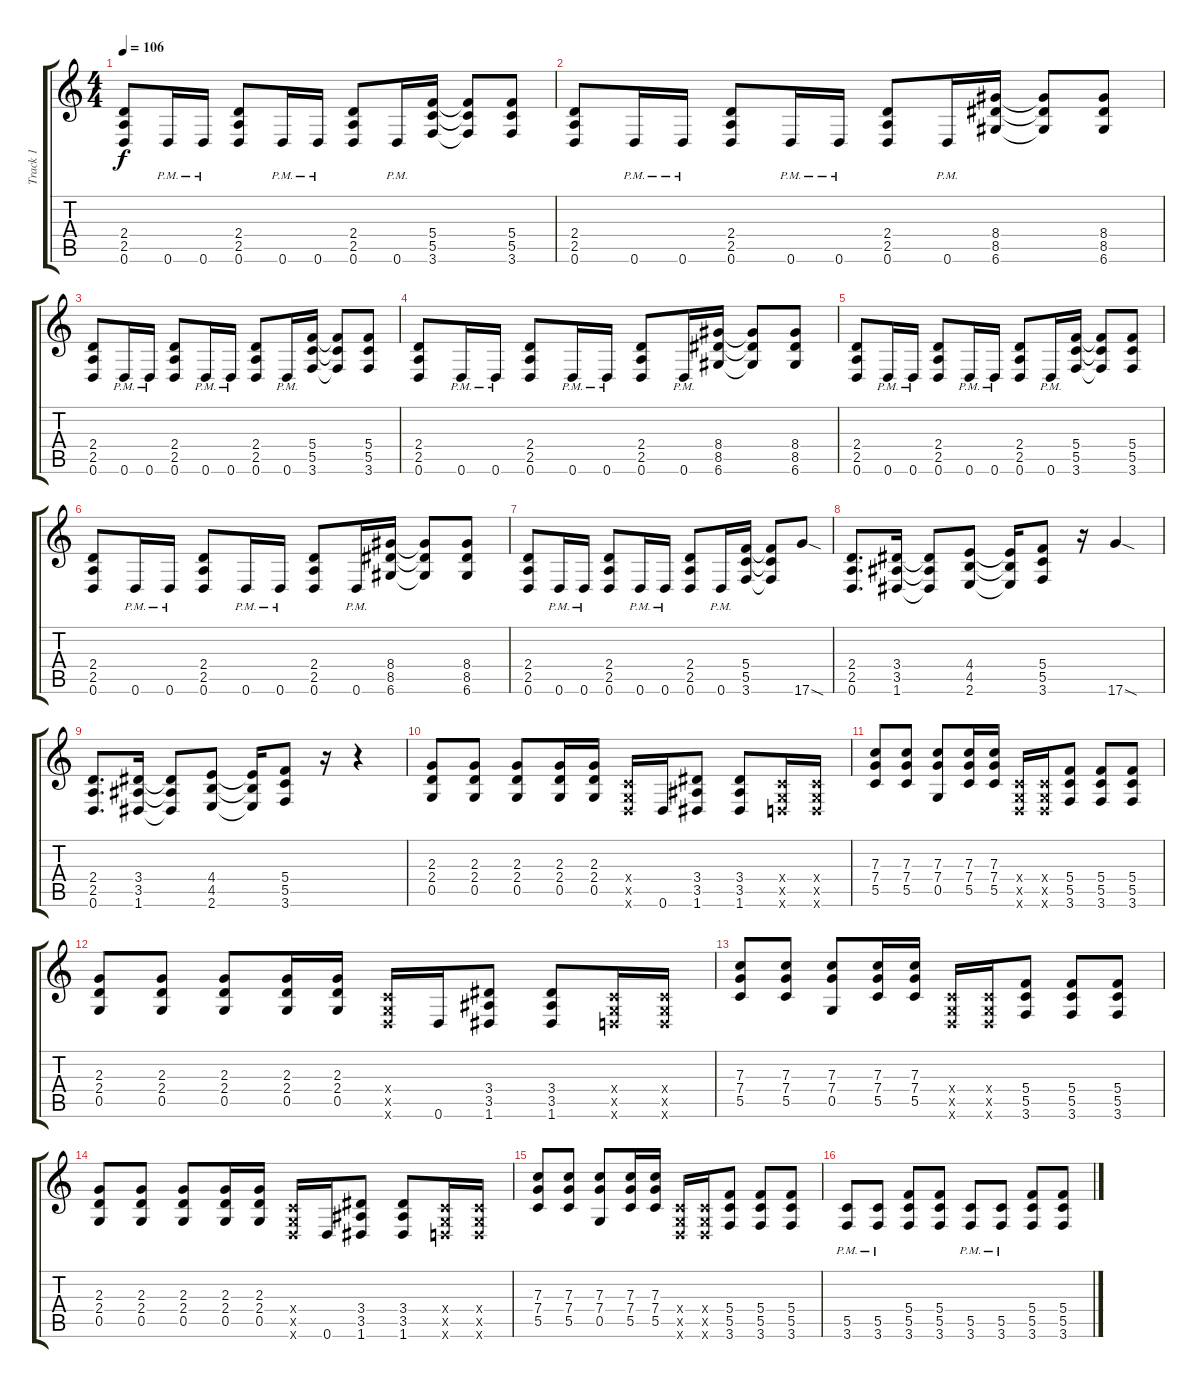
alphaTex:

\track ("Track 1" "Track 1") {instrument distortionguitar}
\staff {score tabs}
\tuning (D4 A3 F3 C3 G2 D2) {hide}
\ts (4 4)
\tempo 106
\clef g2
\ks c
(2.4 2.5 0.6).8{dy f} 0.6{pm}.16 0.6{pm}.16 (2.4 2.5 0.6).8 0.6{pm}.16 0.6{pm}.16 (2.4 2.5 0.6).8 0.6{pm}.16 (5.4 5.5 3.6).16 (5.4{t} 5.5{t} 3.6{t}).8 (5.4 5.5 3.6).8 |
(2.4 2.5 0.6).8 0.6{pm}.16 0.6{pm}.16 (2.4 2.5 0.6).8 0.6{pm}.16 0.6{pm}.16 (2.4 2.5 0.6).8 0.6{pm}.16 (8.4 8.5 6.6).16 (8.4{t} 8.5{t} 6.6{t}).8 (8.4 8.5 6.6).8 |
(2.4 2.5 0.6).8 0.6{pm}.16 0.6{pm}.16 (2.4 2.5 0.6).8 0.6{pm}.16 0.6{pm}.16 (2.4 2.5 0.6).8 0.6{pm}.16 (5.4 5.5 3.6).16 (5.4{t} 5.5{t} 3.6{t}).8 (5.4 5.5 3.6).8 |
(2.4 2.5 0.6).8 0.6{pm}.16 0.6{pm}.16 (2.4 2.5 0.6).8 0.6{pm}.16 0.6{pm}.16 (2.4 2.5 0.6).8 0.6{pm}.16 (8.4 8.5 6.6).16 (8.4{t} 8.5{t} 6.6{t}).8 (8.4 8.5 6.6).8 |
(2.4 2.5 0.6).8 0.6{pm}.16 0.6{pm}.16 (2.4 2.5 0.6).8 0.6{pm}.16 0.6{pm}.16 (2.4 2.5 0.6).8 0.6{pm}.16 (5.4 5.5 3.6).16 (5.4{t} 5.5{t} 3.6{t}).8 (5.4 5.5 3.6).8 |
(2.4 2.5 0.6).8 0.6{pm}.16 0.6{pm}.16 (2.4 2.5 0.6).8 0.6{pm}.16 0.6{pm}.16 (2.4 2.5 0.6).8 0.6{pm}.16 (8.4 8.5 6.6).16 (8.4{t} 8.5{t} 6.6{t}).8 (8.4 8.5 6.6).8 |
(2.4 2.5 0.6).8 0.6{pm}.16 0.6{pm}.16 (2.4 2.5 0.6).8 0.6{pm}.16 0.6{pm}.16 (2.4 2.5 0.6).8 0.6{pm}.16 (5.4 5.5 3.6).16 (5.4{t} 5.5{t} 3.6{t}).8 17.6{sod}.8 |
(2.4 2.5 0.6).8{d} (3.4 3.5 1.6).16 (3.4{t} 3.5{t} 1.6{t}).8 (4.4 4.5 2.6).8 (4.4{t} 4.5{t} 2.6{t}).16 (5.4 5.5 3.6).8 r.16 17.6{sod}.4 |
(2.4 2.5 0.6).8{d} (3.4 3.5 1.6).16 (3.4{t} 3.5{t} 1.6{t}).8 (4.4 4.5 2.6).8 (4.4{t} 4.5{t} 2.6{t}).16 (5.4 5.5 3.6).8 r.16 r.4 |
(2.3 2.4 0.5).8 (2.3 2.4 0.5).8 (2.3 2.4 0.5).8 (2.3 2.4 0.5).16 (2.3 2.4 0.5).16 (0.4{x} 0.5{x} 0.6{x}).16 0.6.16 (3.4 3.5 1.6).8 (3.4 3.5 1.6).8 (0.4{x} 0.5{x} 0.6{x}).16 (0.4{x} 0.5{x} 0.6{x}).16 |
(7.3 7.4 5.5).8 (7.3 7.4 5.5).8 (7.3 7.4 0.5).8 (7.3 7.4 5.5).16 (7.3 7.4 5.5).16 (0.4{x} 0.5{x} 0.6{x}).16 (0.4{x} 0.5{x} 0.6{x}).16 (5.4 5.5 3.6).8 (5.4 5.5 3.6).8 (5.4 5.5 3.6).8 |
(2.3 2.4 0.5).8 (2.3 2.4 0.5).8 (2.3 2.4 0.5).8 (2.3 2.4 0.5).16 (2.3 2.4 0.5).16 (0.4{x} 0.5{x} 0.6{x}).16 0.6.16 (3.4 3.5 1.6).8 (3.4 3.5 1.6).8 (0.4{x} 0.5{x} 0.6{x}).16 (0.4{x} 0.5{x} 0.6{x}).16 |
(7.3 7.4 5.5).8 (7.3 7.4 5.5).8 (7.3 7.4 0.5).8 (7.3 7.4 5.5).16 (7.3 7.4 5.5).16 (0.4{x} 0.5{x} 0.6{x}).16 (0.4{x} 0.5{x} 0.6{x}).16 (5.4 5.5 3.6).8 (5.4 5.5 3.6).8 (5.4 5.5 3.6).8 |
(2.3 2.4 0.5).8 (2.3 2.4 0.5).8 (2.3 2.4 0.5).8 (2.3 2.4 0.5).16 (2.3 2.4 0.5).16 (0.4{x} 0.5{x} 0.6{x}).16 0.6.16 (3.4 3.5 1.6).8 (3.4 3.5 1.6).8 (0.4{x} 0.5{x} 0.6{x}).16 (0.4{x} 0.5{x} 0.6{x}).16 |
(7.3 7.4 5.5).8 (7.3 7.4 5.5).8 (7.3 7.4 0.5).8 (7.3 7.4 5.5).16 (7.3 7.4 5.5).16 (0.4{x} 0.5{x} 0.6{x}).16 (0.4{x} 0.5{x} 0.6{x}).16 (5.4 5.5 3.6).8 (5.4 5.5 3.6).8 (5.4 5.5 3.6).8 |
(5.5{pm} 3.6{pm}).8 (5.5{pm} 3.6{pm}).8 (5.4 5.5 3.6).8 (5.4 5.5 3.6).8 (5.5{pm} 3.6{pm}).8 (5.5{pm} 3.6{pm}).8 (5.4 5.5 3.6).8 (5.4 5.5 3.6).8
